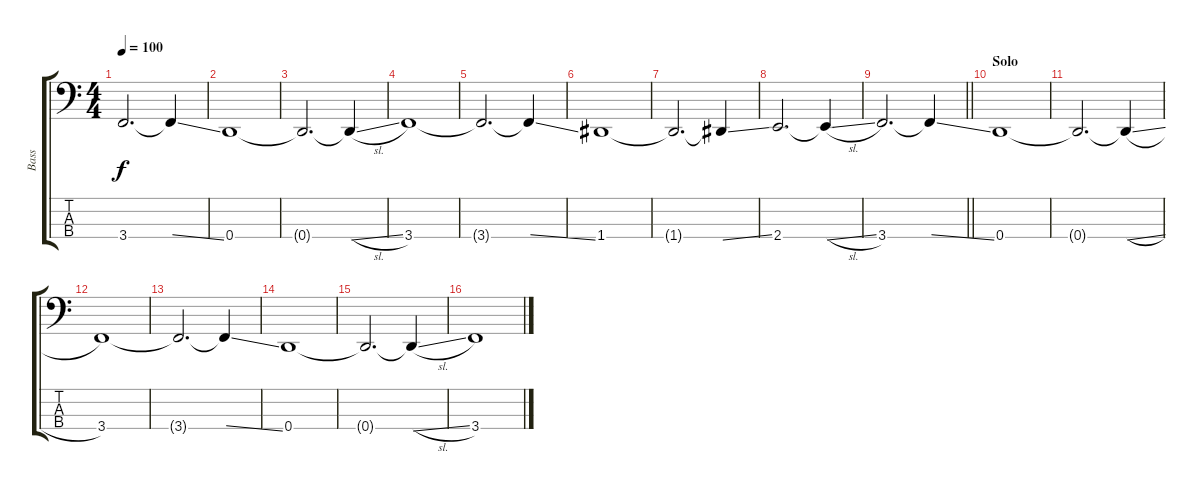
\track ("Bass" "Bass") {instrument electricbassfinger}
\staff {score tabs}
\tuning (G2 D2 A1 D1) {hide}
\ts (4 4)
\tempo 100
\clef f4
\ks c
3.4{t}.2{d dy f} 3.4{ss t}.4 |
0.4.1 |
0.4{t}.2{d} 0.4{sl t}.4 |
3.4.1 |
3.4{t}.2{d} 3.4{ss t}.4 |
1.4.1 |
1.4{t}.2{d} 1.4{ss t}.4 |
2.4.2{d} 2.4{sl t}.4 |
\barLineRight lightlight
3.4.2{d} 3.4{ss t}.4 |
\section ("" "Solo")
0.4.1 |
0.4{t}.2{d} 0.4{sl t}.4 |
3.4.1 |
3.4{t}.2{d} 3.4{ss t}.4 |
0.4.1 |
0.4{t}.2{d} 0.4{sl t}.4 |
3.4.1
